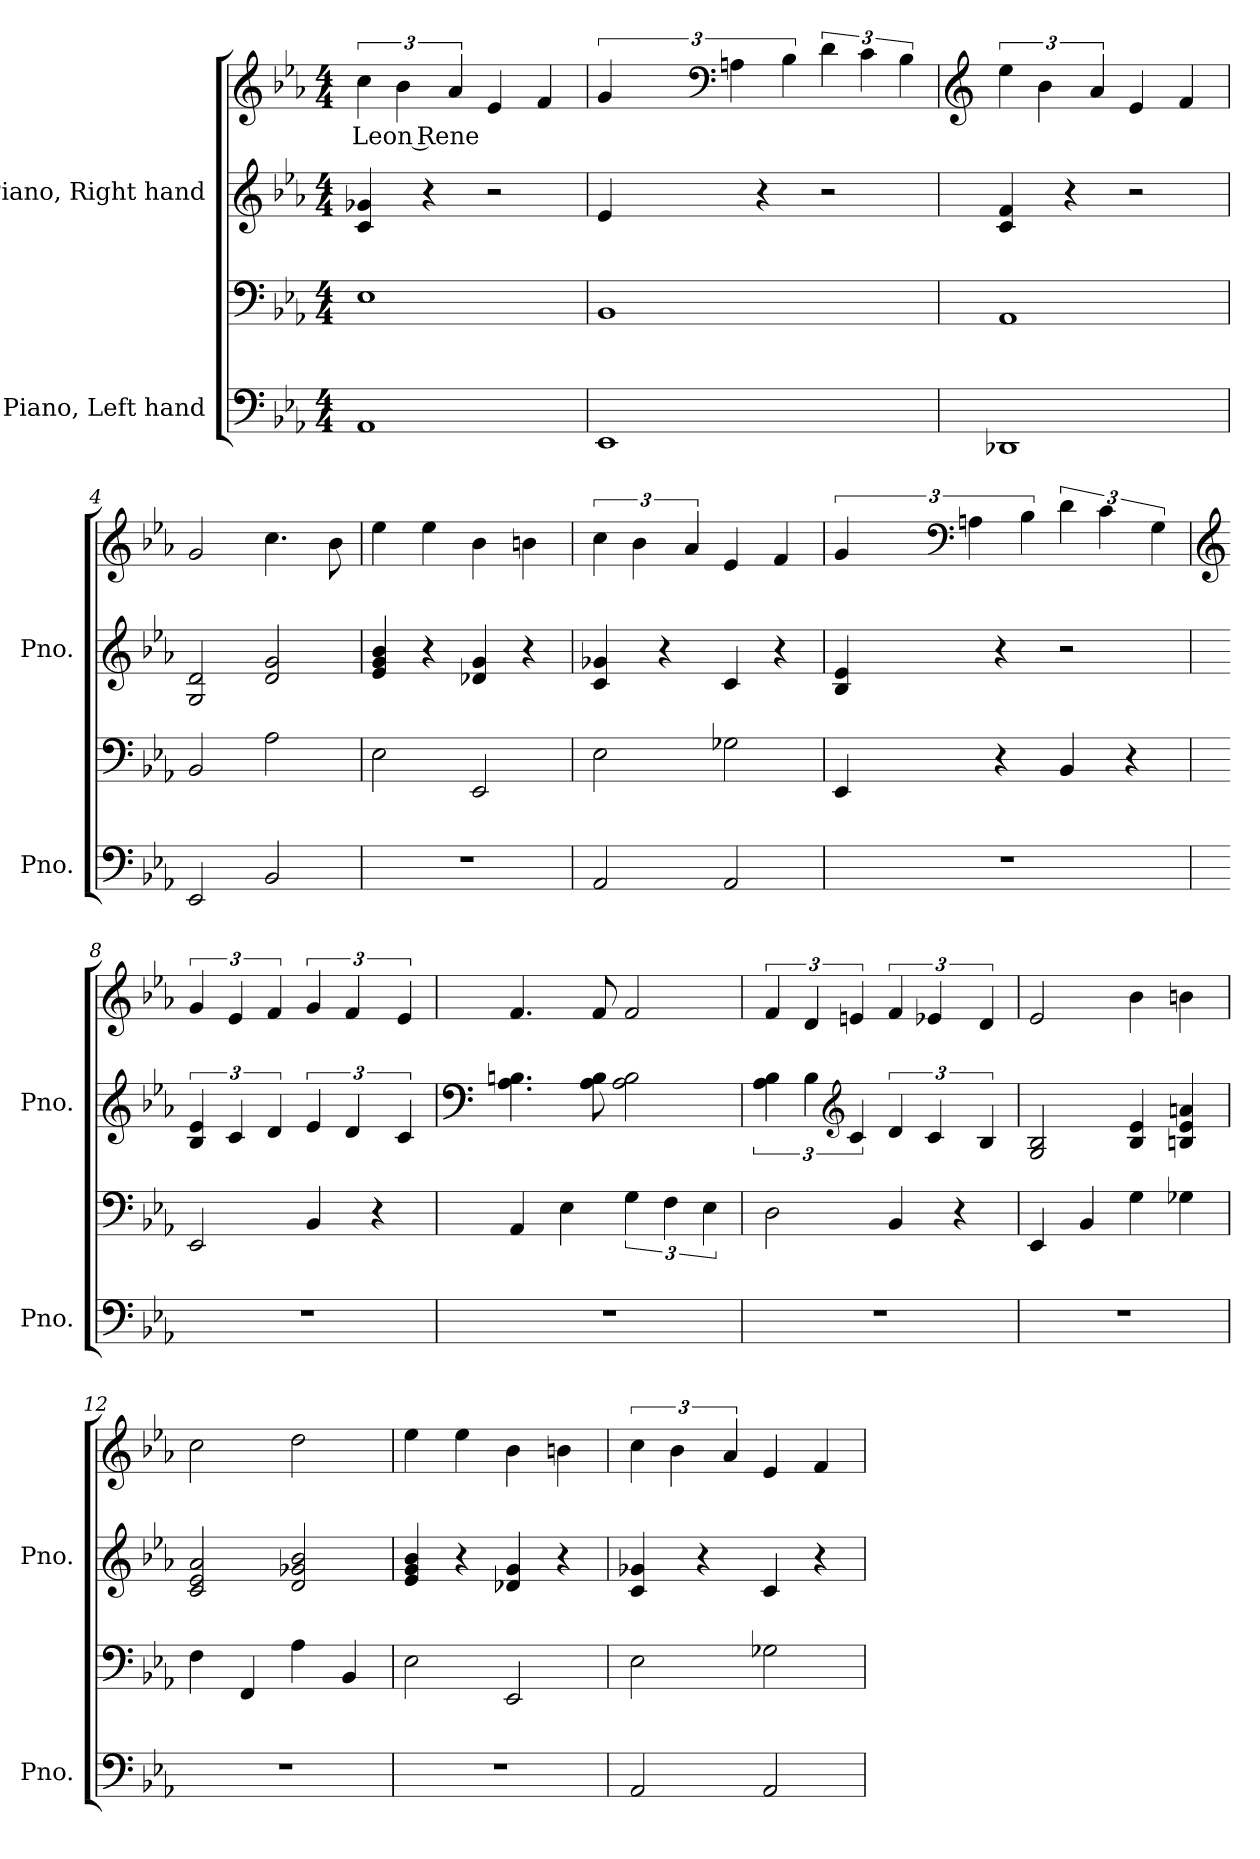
**kern	**kern	**kern	**kern	**text
*part2	*part2	*part1	*part1	*part1
*staff4	*staff3	*staff2	*staff1	*staff1
*I"Piano, Left hand	*	*I"Piano, Right hand	*	*
*I'Pno.	*	*I'Pno.	*	*
*clefF4	*clefF4	*clefG2	*clefG2	*
*k[b-e-a-]	*k[b-e-a-]	*k[b-e-a-]	*k[b-e-a-]	*
*M4/4	*M4/4	*M4/4	*M4/4	*
*MM120	*MM120	*MM120	*MM120	*
=1	=1	=1	=1	=1
!	!	!	!	!LO:LY:b
1AA-	1E-	4c/ 4g-X/	6cc\	Leon Rene
.	.	.	6b-\	.
.	.	4r	.	.
.	.	.	6a-/	.
.	.	2r	4e-/	.
.	.	.	4f/	.
=2	=2	=2	=2	=2
1EE-	1BB-	4e-/	6g/	.
*	*	*	*clefF4	*
.	.	.	6An\	.
.	.	4r	.	.
.	.	.	6B-\	.
.	.	2r	6d\	.
.	.	.	6c\	.
.	.	.	6B-\	.
=3	=3	=3	=3	=3
*	*	*	*clefG2	*
1DD-X	1AA-	4c/ 4f/	6ee-\	.
.	.	.	6b-\	.
.	.	4r	.	.
.	.	.	6a-/	.
.	.	2r	4e-/	.
.	.	.	4f/	.
=4	=4	=4	=4	=4
2EE-/	2BB-/	2G/ 2d/	2g/	.
2BB-/	2A-\	2d/ 2g/	4.cc\	.
.	.	.	8b-\	.
!!LO:LB:g=z
=5	=5	=5	=5	=5
1r	2E-\	4e-/ 4g/ 4b-/	4ee-\	.
.	.	4r	4ee-\	.
.	2EE-/	4d-X/ 4g/	4b-\	.
.	.	4r	4bn\	.
=6	=6	=6	=6	=6
2AA-/	2E-\	4c/ 4g-X/	6cc\	.
.	.	.	6b-\	.
.	.	4r	.	.
.	.	.	6a-/	.
2AA-/	2G-X\	4c/	4e-/	.
.	.	4r	4f/	.
=7	=7	=7	=7	=7
1r	4EE-/	4B-/ 4e-/	6g/	.
*	*	*	*clefF4	*
.	.	.	6An\	.
.	4r	4r	.	.
.	.	.	6B-\	.
.	4BB-/	2r	6d\	.
.	.	.	6c\	.
.	4r	.	.	.
.	.	.	6G\	.
=8	=8	=8	=8	=8
*	*	*	*clefG2	*
1r	2EE-/	6B-/ 6e-/	6g/	.
.	.	6c/	6e-/	.
.	.	6d/	6f/	.
.	4BB-/	6e-/	6g/	.
.	.	6d/	6f/	.
.	4r	.	.	.
.	.	6c/	6e-/	.
=9	=9	=9	=9	=9
*	*	*clefF4	*	*
1r	4AA-/	4.A-\ 4.Bn\	4.f/	.
.	4E-\	.	.	.
.	.	8A-\ 8B\	8f/	.
.	6G\	2A-\ 2B\	2f/	.
.	6F\	.	.	.
.	6E-\	.	.	.
!!LO:LB:g=z
=10	=10	=10	=10	=10
1r	2D\	6A-\ 6B-\	6f/	.
.	.	6B-\	6d/	.
*	*	*clefG2	*	*
.	.	6c/	6en/	.
.	4BB-/	6d/	6f/	.
.	.	6c/	6e-X/	.
.	4r	.	.	.
.	.	6B-/	6d/	.
=11	=11	=11	=11	=11
1r	4EE-/	2G/ 2B-/	2e-/	.
.	4BB-/	.	.	.
.	4G\	4B-/ 4e-/	4b-\	.
.	4G-X\	4Bn/ 4e-/ 4an/	4bn\	.
=12	=12	=12	=12	=12
1r	4F\	2c/ 2e-/ 2a-/	2cc\	.
.	4FF/	.	.	.
.	4A-\	2d/ 2g-X/ 2b-/	2dd\	.
.	4BB-/	.	.	.
=13	=13	=13	=13	=13
1r	2E-\	4e-/ 4g/ 4b-/	4ee-\	.
.	.	4r	4ee-\	.
.	2EE-/	4d-X/ 4g/	4b-\	.
.	.	4r	4bn\	.
=14	=14	=14	=14	=14
2AA-/	2E-\	4c/ 4g-X/	6cc\	.
.	.	.	6b-\	.
.	.	4r	.	.
.	.	.	6a-/	.
2AA-/	2G-X\	4c/	4e-/	.
.	.	4r	4f/	.
=	=	=	=	=
*-	*-	*-	*-	*-
